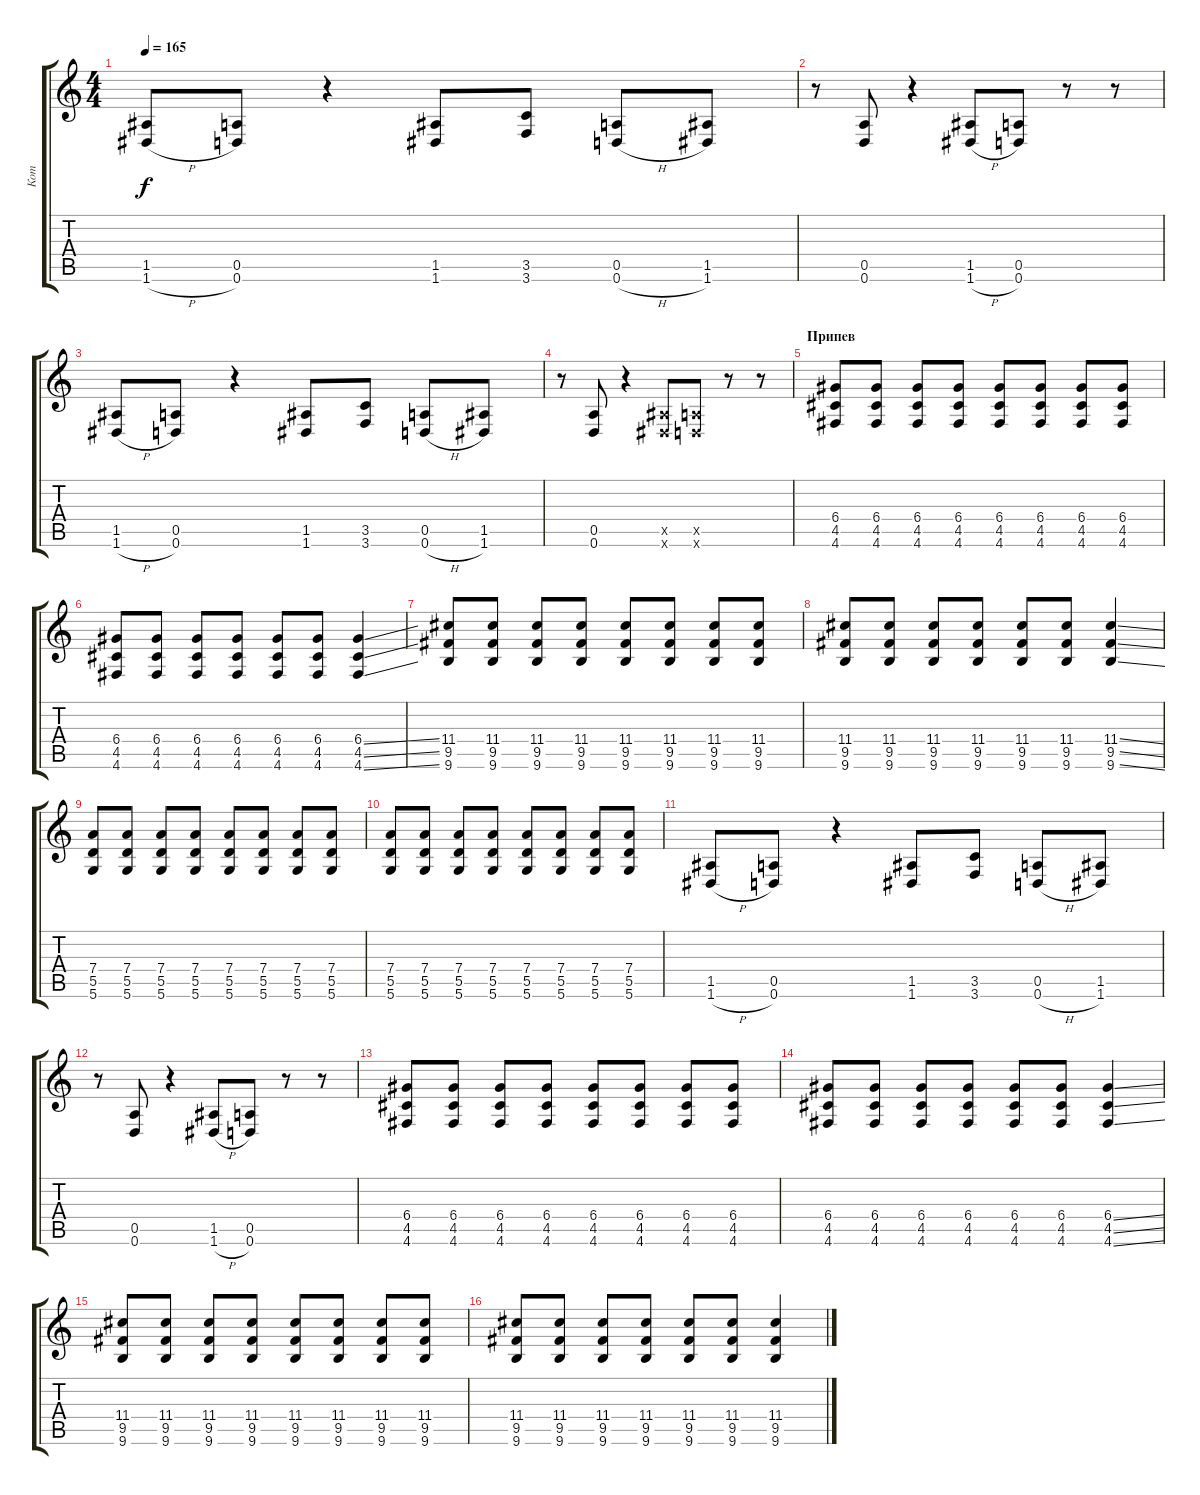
\track ("Кот" "Кот") {instrument overdrivenguitar}
\staff {score tabs}
\tuning (E4 B3 G3 D3 A2 D2) {hide}
\ts (4 4)
\tempo 165
\clef g2
\ks c
(1.5 1.6{h}).8{dy f instrument overdrivenguitar} (0.5 0.6).8 r.4 (1.5 1.6).8 (3.5 3.6).8 (0.5 0.6{h}).8 (1.5 1.6).8 |
r.8 (0.5 0.6).8 r.4 (1.5 1.6{h}).8 (0.5 0.6).8 r.8 r.8 |
(1.5 1.6{h}).8{instrument overdrivenguitar} (0.5 0.6).8 r.4 (1.5 1.6).8 (3.5 3.6).8 (0.5 0.6{h}).8 (1.5 1.6).8 |
r.8 (0.5 0.6).8 r.4 (1.5{x} 1.6{x}).8 (0.5{x} 0.6{x}).8 r.8 r.8 |
\section ("" "Припев")
(6.4 4.5 4.6).8 (6.4 4.5 4.6).8 (6.4 4.5 4.6).8 (6.4 4.5 4.6).8 (6.4 4.5 4.6).8 (6.4 4.5 4.6).8 (6.4 4.5 4.6).8 (6.4 4.5 4.6).8 |
(6.4 4.5 4.6).8 (6.4 4.5 4.6).8 (6.4 4.5 4.6).8 (6.4 4.5 4.6).8 (6.4 4.5 4.6).8 (6.4 4.5 4.6).8 (6.4{ss} 4.5{ss} 4.6{ss}).4 |
(11.4 9.5 9.6).8 (11.4 9.5 9.6).8 (11.4 9.5 9.6).8 (11.4 9.5 9.6).8 (11.4 9.5 9.6).8 (11.4 9.5 9.6).8 (11.4 9.5 9.6).8 (11.4 9.5 9.6).8 |
(11.4 9.5 9.6).8 (11.4 9.5 9.6).8 (11.4 9.5 9.6).8 (11.4 9.5 9.6).8 (11.4 9.5 9.6).8 (11.4 9.5 9.6).8 (11.4{ss} 9.5{ss} 9.6{ss}).4 |
(7.4 5.5 5.6).8 (7.4 5.5 5.6).8 (7.4 5.5 5.6).8 (7.4 5.5 5.6).8 (7.4 5.5 5.6).8 (7.4 5.5 5.6).8 (7.4 5.5 5.6).8 (7.4 5.5 5.6).8 |
(7.4 5.5 5.6).8 (7.4 5.5 5.6).8 (7.4 5.5 5.6).8 (7.4 5.5 5.6).8 (7.4 5.5 5.6).8 (7.4 5.5 5.6).8 (7.4 5.5 5.6).8 (7.4 5.5 5.6).8 |
(1.5 1.6{h}).8{instrument overdrivenguitar} (0.5 0.6).8 r.4 (1.5 1.6).8 (3.5 3.6).8 (0.5 0.6{h}).8 (1.5 1.6).8 |
r.8 (0.5 0.6).8 r.4 (1.5 1.6{h}).8 (0.5 0.6).8 r.8 r.8 |
(6.4 4.5 4.6).8 (6.4 4.5 4.6).8 (6.4 4.5 4.6).8 (6.4 4.5 4.6).8 (6.4 4.5 4.6).8 (6.4 4.5 4.6).8 (6.4 4.5 4.6).8 (6.4 4.5 4.6).8 |
(6.4 4.5 4.6).8 (6.4 4.5 4.6).8 (6.4 4.5 4.6).8 (6.4 4.5 4.6).8 (6.4 4.5 4.6).8 (6.4 4.5 4.6).8 (6.4{ss} 4.5{ss} 4.6{ss}).4 |
(11.4 9.5 9.6).8 (11.4 9.5 9.6).8 (11.4 9.5 9.6).8 (11.4 9.5 9.6).8 (11.4 9.5 9.6).8 (11.4 9.5 9.6).8 (11.4 9.5 9.6).8 (11.4 9.5 9.6).8 |
(11.4 9.5 9.6).8 (11.4 9.5 9.6).8 (11.4 9.5 9.6).8 (11.4 9.5 9.6).8 (11.4 9.5 9.6).8 (11.4 9.5 9.6).8 (11.4{ss} 9.5{ss} 9.6{ss}).4
